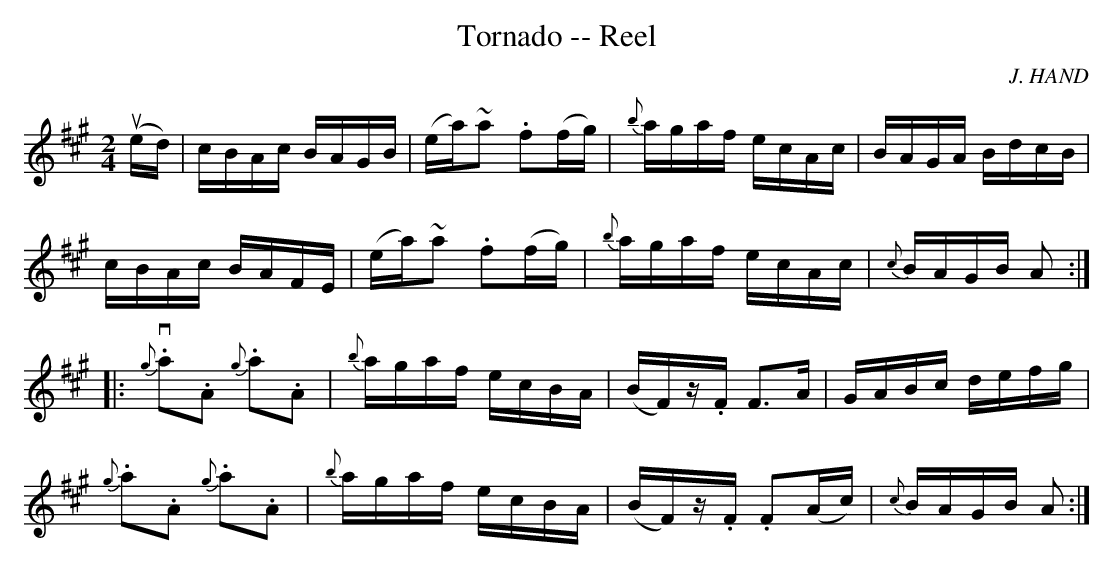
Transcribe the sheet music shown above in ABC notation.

X:1
T: Tornado -- Reel
C:J. HAND
M:2/4
L:1/16
K:A
u(ed)|\
cBAc BAGB | (ea)~a2 .f2(fg) | {b}agaf ecAc | BAGA BdcB |
cBAc BAFE | (ea)~a2 .f2(fg) | {b}agaf ecAc | {c}BAGB A2:|
|:{g}v.a2.A2 {g}.a2.A2 | {b}agaf ecBA | (BF)z.F F3A | GABc defg |
  {g}.a2.A2  {g}.a2.A2 | {b}agaf ecBA | (BF)z.F .F2(Ac) |\
  {c}BAGB A2:|
